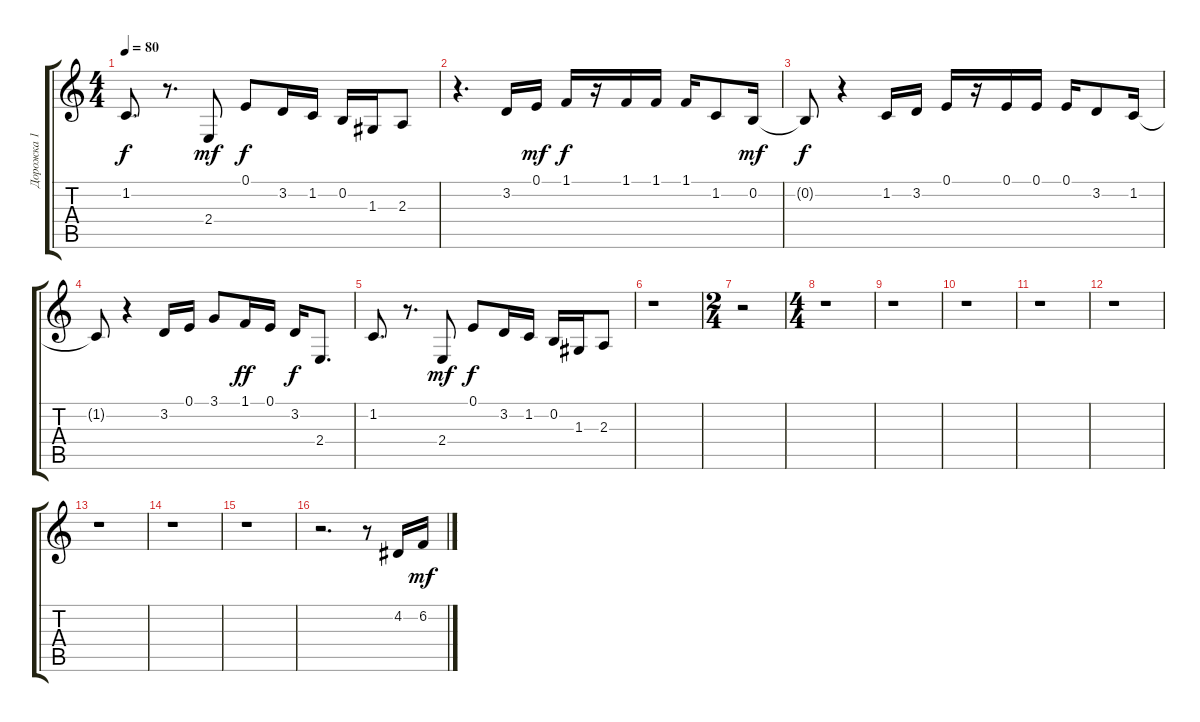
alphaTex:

\track ("Дорожка 1" "Дорожка 1") {instrument clarinet}
\staff {score tabs}
\tuning (E4 B3 G3 D3 A2 E2) {hide}
\ts (4 4)
\tempo 80
\clef g2
\ks c
1.2.8{d dy f} r.8{d} 2.4.8{dy mf} 0.1.8{dy f} 3.2.16 1.2.16 0.2.16 1.3.16 2.3.8 |
r.4{d} 3.2.16 0.1.16{dy mf} 1.1.16{dy f} r.16 1.1.16 1.1.16 1.1.16 1.2.8 0.2.16{dy mf} |
0.2{t}.8{dy f} r.4 1.2.16 3.2.16 0.1.16 r.16 0.1.16 0.1.16 0.1.16 3.2.8 1.2.16 |
1.2{t}.8 r.4 3.2.16 0.1.16 3.1.8 1.1.16{dy ff} 0.1.16 3.2.16{dy f} 2.4.8{d} |
1.2.8{d} r.8{d} 2.4.8{dy mf} 0.1.8{dy f} 3.2.16 1.2.16 0.2.16 1.3.16 2.3.8 |
r.1 |
\ts (2 4)
r.2 |
\ts (4 4)
r.1 |
r.1 |
r.1 |
r.1 |
r.1 |
r.1 |
r.1 |
r.1 |
r.2{d} r.8 4.2.16 6.2.16{dy mf}
